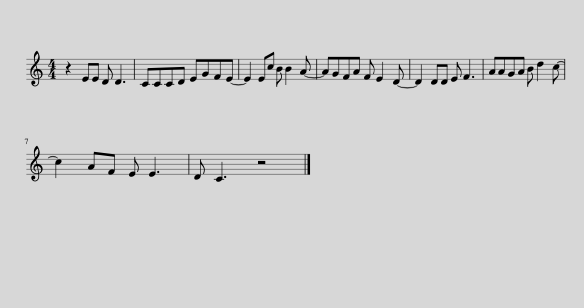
X:1
L:1/8
M:4/4
I:linebreak $
K:C
V:1 treble
V:1
 z2 EE D D3 | CCCD EGFE- | E2 Ec B B2 A- | AGFA F E2 D- | D2 DD E F3 | %5
 AAGA B d2 c- |$ c2 AF E E3 | D C3 z4 |] %8
